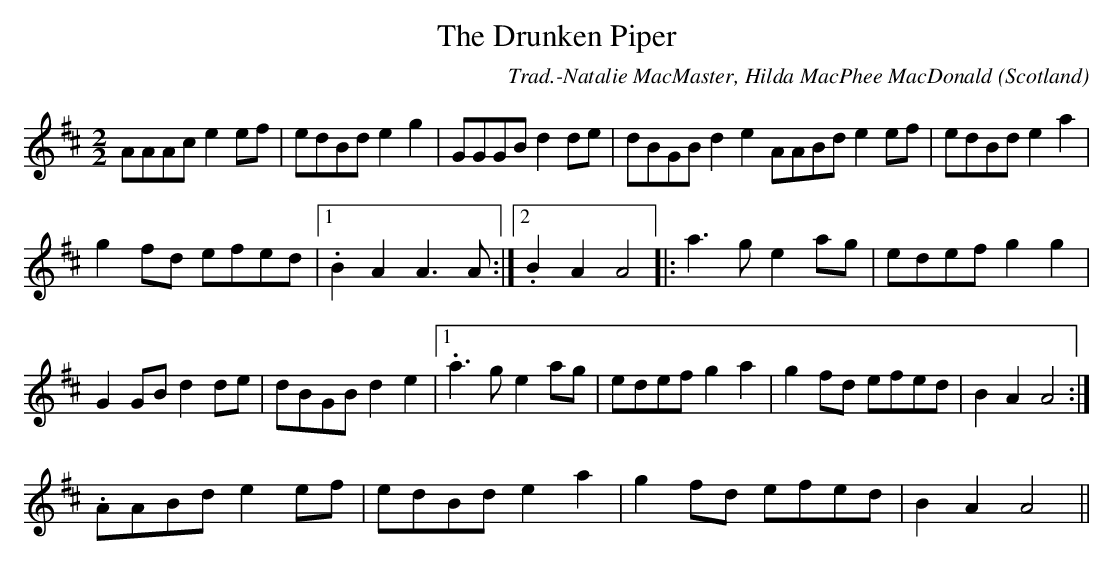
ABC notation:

X:1
T:The Drunken Piper
O:Scotland
M:2/2
C:Trad.-Natalie MacMaster, Hilda MacPhee MacDonald
K:D
AAAc e2 ef|edBd e2 g2|GGGB d2 de|dBGB d2 e2 AABd e2 ef|edBd e2 a2|
g2 fd efed|1. B2 A2 A3 A:|2.B2 A2 A4|:a3 g e2 ag|edef g2 g2|
G2 GB d2 de|dBGB d2 e2|1. a3 g e2 ag|edef g2 a2|g2 fd efed|B2 A2 A4:|
2. AABd e2 ef|edBd e2 a2|g2 fd efed|B2 A2 A4||
